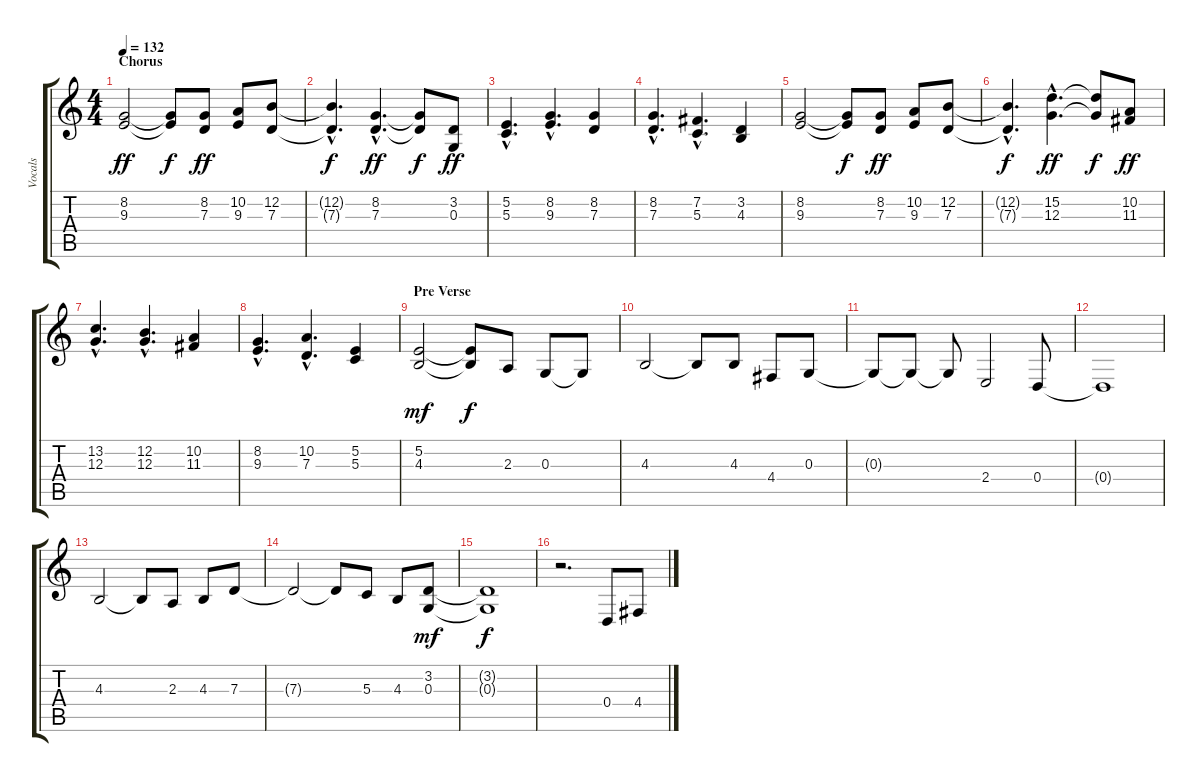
\track ("Vocals" "Vocals") {instrument oboe}
\staff {score tabs}
\tuning (E4 B3 G3 D3 A2 E2) {hide}
\ts (4 4)
\section ("" "Chorus")
\tempo 132
\clef g2
\ks c
(8.2 9.3).2{dy ff} (8.2{t} 9.3{t}).8{dy f} (8.2 7.3).8{dy ff} (10.2 9.3).8 (12.2 7.3).8 |
(12.2{hac t} 7.3{hac t}).4{d dy f} (8.2{hac} 7.3{hac}).4{d dy ff} (8.2{t} 7.3{t}).8{dy f} (3.2 0.3).8{dy ff} |
(5.2{hac} 5.3{hac}).4{d} (8.2{hac} 9.3{hac}).4{d} (8.2 7.3).4 |
(8.2{hac} 7.3{hac}).4{d} (7.2{hac} 5.3{hac}).4{d} (3.2 4.3).4 |
(8.2 9.3).2 (8.2{t} 9.3{t}).8{dy f} (8.2 7.3).8{dy ff} (10.2 9.3).8 (12.2 7.3).8 |
(12.2{hac t} 7.3{hac t}).4{d dy f} (15.2{hac} 12.3{hac}).4{d dy ff} (15.2{t} 12.3{t}).8{dy f} (10.2 11.3).8{dy ff} |
(13.2{hac} 12.3{hac}).4{d} (12.2{hac} 12.3{hac}).4{d} (10.2 11.3).4 |
(8.2{hac} 9.3{hac}).4{d} (10.2{hac} 7.3{hac}).4{d} (5.2 5.3).4 |
\section ("" "Pre Verse")
(5.2 4.3).2{dy mf} (5.2{t} 4.3{t}).8{dy f} 2.3.8 0.3.8 0.3{t}.8 |
4.3.2 4.3{t}.8 4.3.8 4.4.8 0.3.8 |
0.3{t}.8 0.3{t}.8 0.3{t}.8 2.4.2 0.4.8 |
0.4{t}.1 |
4.3.2 4.3{t}.8 2.3.8 4.3.8 7.3.8 |
7.3{t}.2 7.3{t}.8 5.3.8 4.3.8 (3.2 0.3).8{dy mf} |
(3.2{t} 0.3{t}).1{dy f} |
r.2{d} 0.4.8 4.4.8
